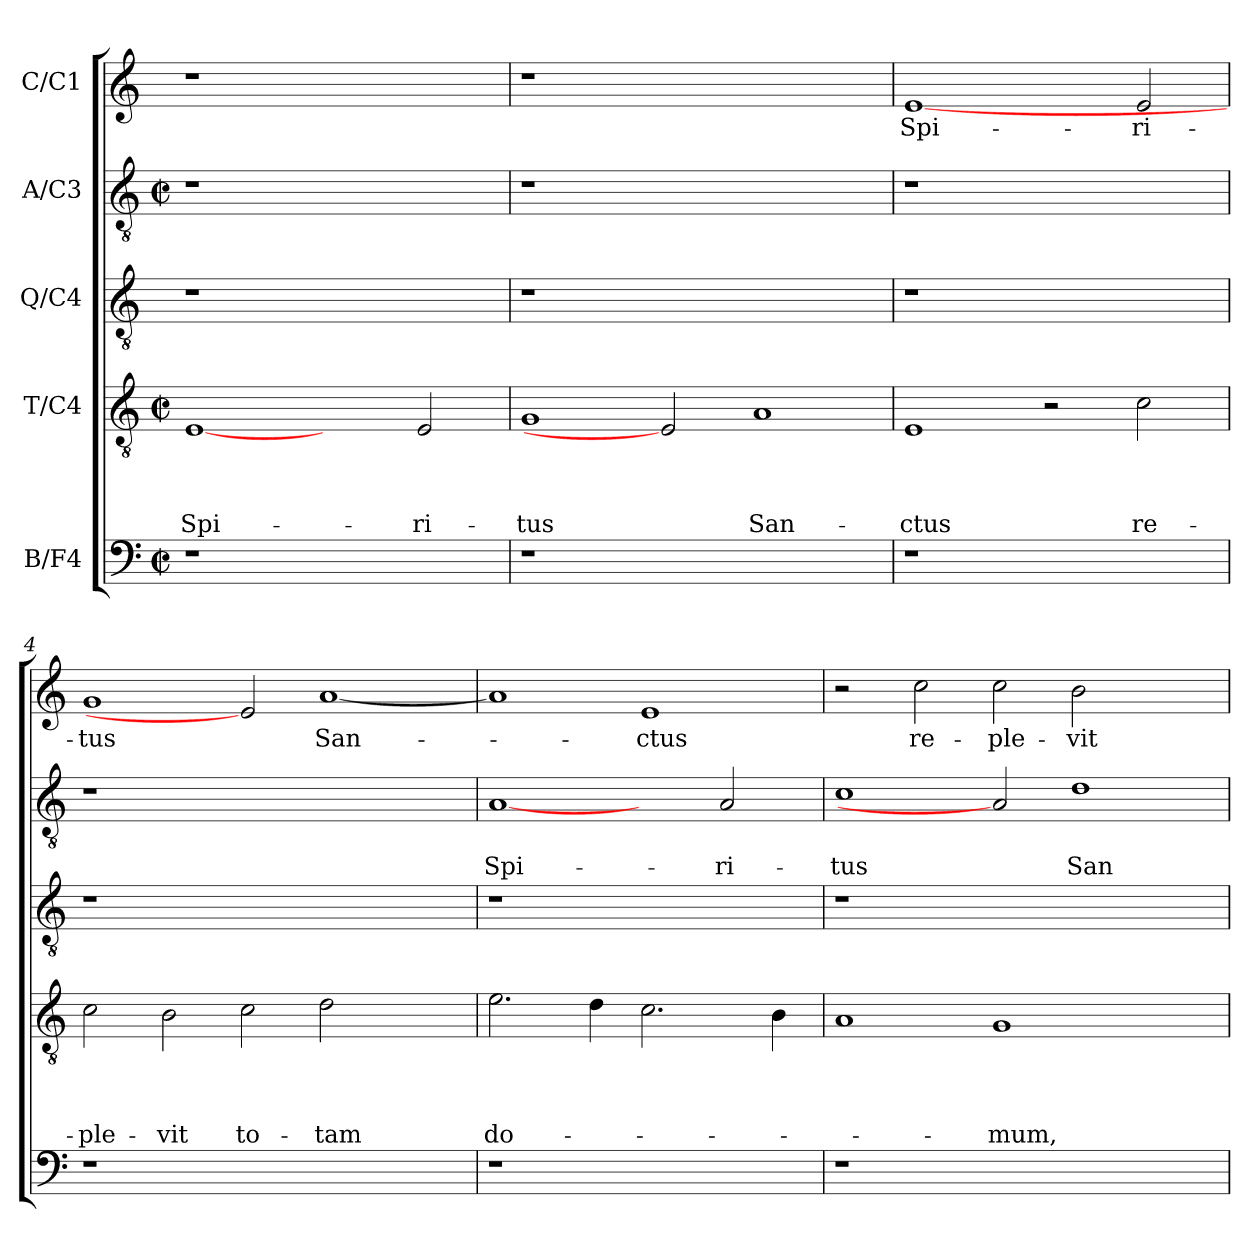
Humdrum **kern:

**kern	**kern	**text	**text	**text	**text	**kern	**kern	**text	**text	**kern	**text
*part5	*part4	*part4	*part4	*part4	*part4	*part3	*part2	*part2	*part2	*part1	*part1
*staff5	*staff4	*staff4	*staff4	*staff4	*staff4	*staff3	*staff2	*staff2	*staff2	*staff1	*staff1
*I"B/F4	*I"T/C4	*	*	*	*	*I"Q/C4	*I"A/C3	*	*	*I"C/C1	*
*clefF4	*clefGv2	*	*	*	*	*clefGv2	*clefGv2	*	*	*clefG2	*
*k[]	*k[]	*	*	*	*	*k[]	*k[]	*	*	*k[]	*
*C:	*C:	*	*	*	*	*C:	*C:	*	*	*C:	*
*M2/2	*M2/2	*	*	*	*	*	*M2/2	*	*	*	*
*met(c|)	*met(c|)	*	*	*	*	*	*met(c|)	*	*	*	*
=1	=1	=1	=1	=1	=1	=1	=1	=1	=1	=1	=1
!	!	!	!	!	!LO:LY:b	!	!	!	!	!	!
1r	[1E	.	.	.	Spi-	1r	1r	.	.	1r	.
1ryy	2ryy	.	.	.	.	1ryy	1ryy	.	.	1ryy	.
!	!	!	!	!	!LO:LY:b	!	!	!	!	!	!
.	2E/	.	.	.	-ri-	.	.	.	.	.	.
=2	=2	=2	=2	=2	=2	=2	=2	=2	=2	=2	=2
!	!	!	!	!	!LO:LY:b	!	!	!	!	!	!
1r	1G	.	.	.	-tus	1r	1r	.	.	1r	.
1.ryy	2E]	.	.	.	.	1.ryy	1.ryy	.	.	1.ryy	.
!	!	!	!	!	!LO:LY:b	!	!	!	!	!	!
.	1A	.	.	.	San-	.	.	.	.	.	.
=3	=3	=3	=3	=3	=3	=3	=3	=3	=3	=3	=3
!	!	!	!	!	!LO:LY:b	!	!	!	!	!	!LO:LY:b
1r	1E	.	.	.	-ctus	1r	1r	.	.	[1e	Spi-
1ryy	2r	.	.	.	.	1ryy	1ryy	.	.	2ryy	.
!	!	!	!	!	!LO:LY:b	!	!	!	!	!	!LO:LY:b
.	2c\	.	.	.	re-	.	.	.	.	2e/	-ri-
=4	=4	=4	=4	=4	=4	=4	=4	=4	=4	=4	=4
!	!	!	!	!	!LO:LY:b	!	!	!	!	!	!LO:LY:b
1r	2c\	.	.	.	-ple-	1r	1r	.	.	1g	-tus
!	!	!	!	!	!LO:LY:b	!	!	!	!	!	!
.	2B\	.	.	.	-vit	.	.	.	.	.	.
!	!	!	!	!	!LO:LY:b	!	!	!	!	!	!
1.ryy	2c\	.	.	.	to-	1.ryy	1.ryy	.	.	2e]	.
!	!	!	!	!	!LO:LY:b	!	!	!	!	!	!LO:LY:b
.	2d\	.	.	.	-tam	.	.	.	.	[1a	San-
.	2ryy	.	.	.	.	.	.	.	.	.	.
=5	=5	=5	=5	=5	=5	=5	=5	=5	=5	=5	=5
!	!	!	!	!	!LO:LY:b	!	!	!	!LO:LY:b	!	!
1r	2.e\	.	.	.	do-	1r	[1A	.	Spi-	1a]	.
.	4d\	.	.	.	.	.	.	.	.	.	.
!	!	!	!	!	!	!	!	!	!	!	!LO:LY:b
1ryy	2.c\	.	.	.	.	1ryy	2ryy	.	.	1e	-ctus
!	!	!	!	!	!	!	!	!	!LO:LY:b	!	!
.	.	.	.	.	.	.	2A/	.	-ri-	.	.
.	4B\	.	.	.	.	.	.	.	.	.	.
=6	=6	=6	=6	=6	=6	=6	=6	=6	=6	=6	=6
!	!	!	!	!	!	!	!	!	!LO:LY:b	!	!
1r	1A	.	.	.	.	1r	1c	.	-tus	2r	.
!	!	!	!	!	!	!	!	!	!	!	!LO:LY:b
.	.	.	.	.	.	.	.	.	.	2cc\	re-
!	!	!	!	!	!LO:LY:b	!	!	!	!	!	!LO:LY:b
1.ryy	1G	.	.	.	-mum,	1.ryy	2A]	.	.	2cc\	-ple-
!	!	!	!	!	!	!	!	!	!LO:LY:b	!	!LO:LY:b
.	.	.	.	.	.	.	1d	.	San-	2b\	-vit
.	2ryy	.	.	.	.	.	.	.	.	2ryy	.
=	=	=	=	=	=	=	=	=	=	=	=
*-	*-	*-	*-	*-	*-	*-	*-	*-	*-	*-	*-
